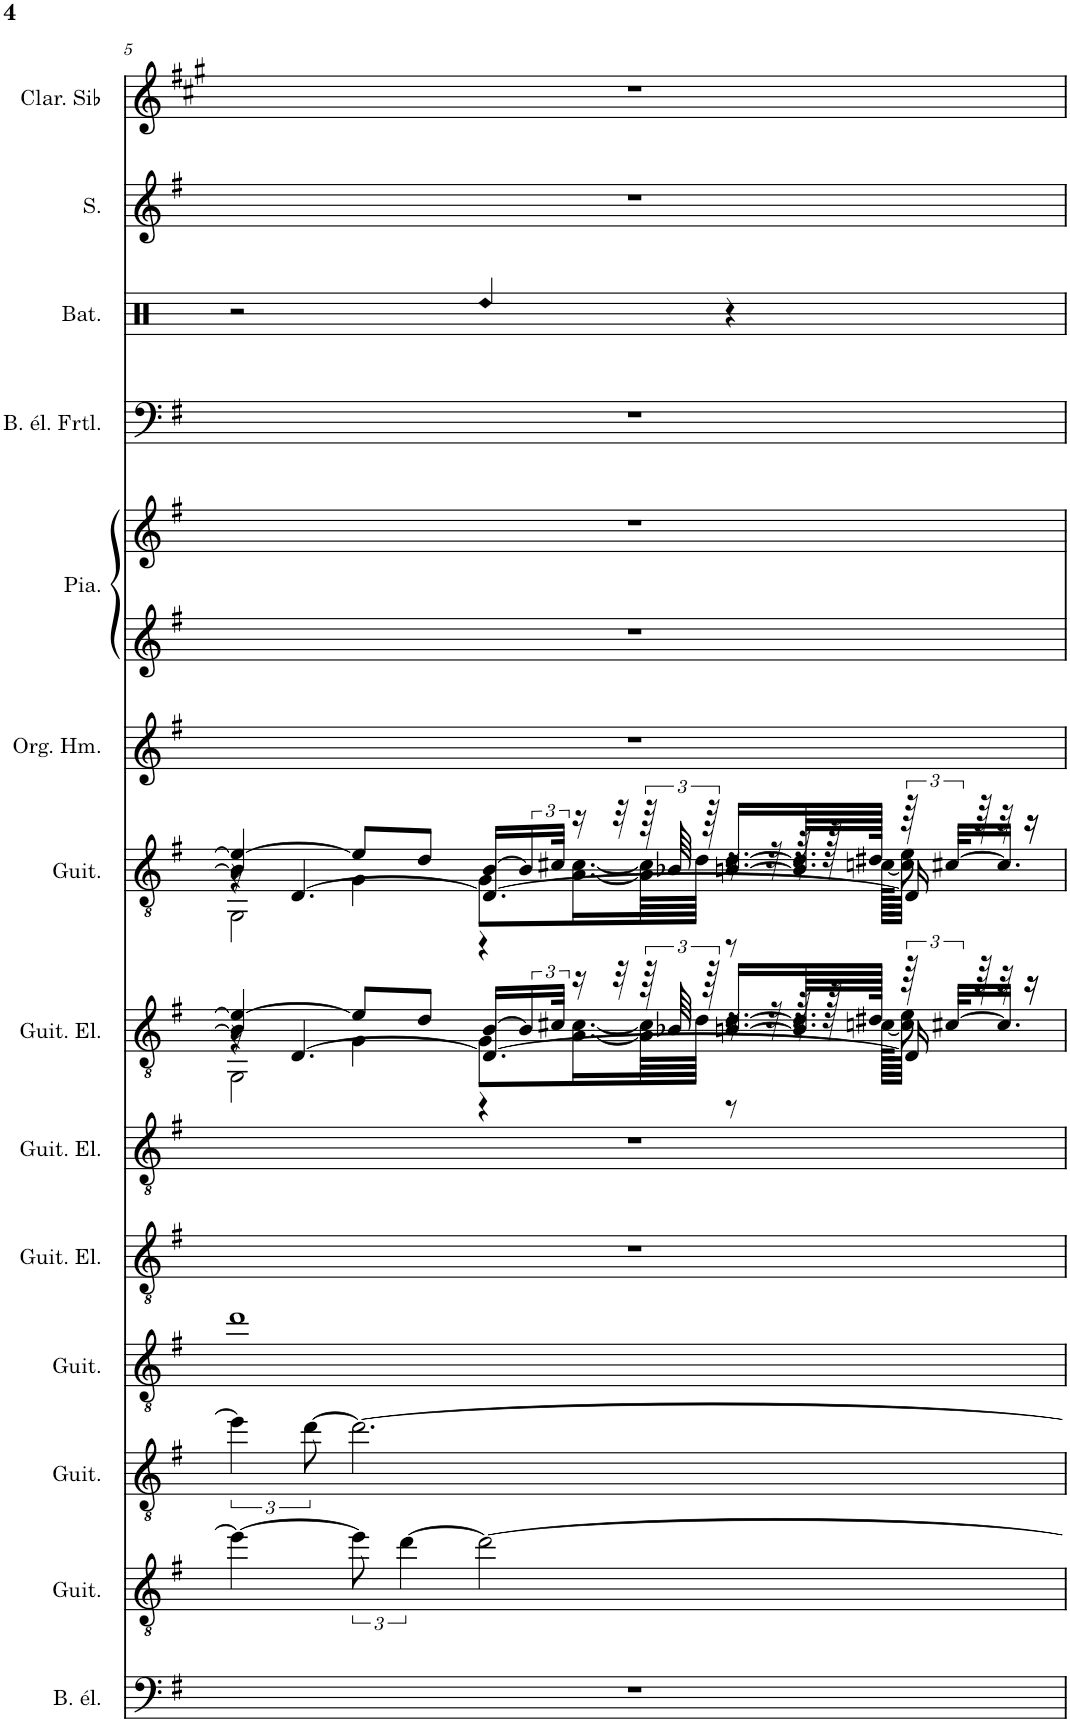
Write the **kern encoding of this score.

**kern	**kern	**kern	**kern	**kern	**kern	**kern	**kern	**kern	**kern	**kern	**kern	**kern	**kern	**kern
*part14	*part13	*part12	*part11	*part10	*part9	*part8	*part7	*part6	*part5	*part5	*part4	*part3	*part2	*part1
*staff15	*staff14	*staff13	*staff12	*staff11	*staff10	*staff9	*staff8	*staff7	*staff6	*staff5	*staff4	*staff3	*staff2	*staff1
*I"Basse électrique à 6 cordes, Harmoniques	*I"Guitare acoustique, �cho 2	*I"Guitare acoustique, �cho 1	*I"Guitare acoustique, Guitare 5	*I"Guitare électrique, Guitare 4	*I"Guitare électrique, Guitare 3	*I"Guitare électrique, Guitare 2	*I"Guitare acoustique, Guitare 1	*I"Orgue Hammond, Clavier 2	*I"Piano, Clavier 1	*	*I"Basse électrique fretless, Basse	*I"Batterie, Batterie	*I"Soprano, Choeurs	*I"Clarinette en Sib
*I'B. él.	*I'Guit.	*I'Guit.	*I'Guit.	*I'Guit. El.	*I'Guit. El.	*I'Guit. El.	*I'Guit.	*I'Org. Hm.	*I'Pia.	*	*I'B. él. Frtl.	*I'Bat.	*I'S.	*I'Clar. Sib
!!LO:PB:g=z
*clefF4	*clefGv2	*clefGv2	*clefGv2	*clefGv2	*clefGv2	*clefGv2	*clefGv2	*clefG2	*clefG2	*clefG2	*clefF4	*clefX	*clefG2	*clefG2
*Trd7c12	*	*	*	*	*	*	*	*	*	*	*Trd7c12	*	*	*Trd1c2
*k[f#]	*k[f#]	*k[f#]	*k[f#]	*k[f#]	*k[f#]	*k[f#]	*k[f#]	*k[f#]	*k[f#]	*k[f#]	*k[f#]	*k[]	*k[f#]	*k[f#c#g#]
*M4/4	*M4/4	*M4/4	*M4/4	*M4/4	*M4/4	*M4/4	*M4/4	*M4/4	*M4/4	*M4/4	*M4/4	*M4/4	*M4/4	*M4/4
=5	=5	=5	=5	=5	=5	=5	=5	=5	=5	=5	=5	=5	=5	=5
*	*	*	*	*	*	*^	*^	*	*	*	*	*	*	*
*	*	*	*	*	*	*	*^	*	*^	*	*	*	*	*	*	*
*	*	*	*	*	*	*	*	*^	*	*	*^	*	*	*	*	*	*	*
1r	4ee\_	6ee\]	1dd	1r	1r	4B/] 4e/_	4r	8r	2GG\	4B/] 4e/_	4r	8r	2GG\	1r	1r	1r	1r	2r	1r	1r
.	.	.	.	.	.	.	.	[4.D/	.	.	.	[4.D/	.	.	.	.	.	.	.	.
.	.	[12dd\	.	.	.	.	.	.	.	.	.	.	.	.	.	.	.	.	.	.
.	12ee\]	2.dd\_	.	.	.	8e/L]	4G\	.	.	8e/L]	4G\	.	.	.	.	.	.	.	.	.
.	[6dd\	.	.	.	.	.	.	.	.	.	.	.	.	.	.	.	.	.	.	.
.	.	.	.	.	.	8d/J	.	.	.	8d/J	.	.	.	.	.	.	.	.	.	.
!	!	!	!	!	!	!	!	!	!	!	!	!	!	!	!	!	!	!LO:N:head=diamond	!	!
.	2dd\_	.	.	.	.	[16B/LL	8G\L	4.D/_	4r	[16B/LL	8G\L	4.D/_	4r	.	.	.	.	4Rdd/	.	.
.	.	.	.	.	.	24B/]	.	.	.	24B/]	.	.	.	.	.	.	.	.	.	.
.	.	.	.	.	.	48c#X/JJk	.	.	.	48c#X/JJk	.	.	.	.	.	.	.	.	.	.
.	.	.	.	.	.	16r	[16.A\ [16.c#\L	.	.	16r	[16.A\ [16.c#\L	.	.	.	.	.	.	.	.	.
.	.	.	.	.	.	32r	.	.	.	32r	.	.	.	.	.	.	.	.	.	.
.	.	.	.	.	.	96r	64A\] 64c#\]LL	.	.	96r	64A\] 64c#\]LL	.	.	.	.	.	.	.	.	.
.	.	.	.	.	.	96B-X/	.	.	.	96B-X/	.	.	.	.	.	.	.	.	.	.
.	.	.	.	.	.	.	64d\JJJJ	.	.	.	64d\JJJJ	.	.	.	.	.	.	.	.	.
.	.	.	.	.	.	96r	.	.	.	96r	.	.	.	.	.	.	.	.	.	.
.	.	.	.	.	.	[16.Bn/ [16.d/LL	16r	.	8r	[16.Bn/ [16.d/LL	16r	.	8r	.	.	.	.	4r	.	.
.	.	.	.	.	.	.	32r	.	.	.	32r	.	.	.	.	.	.	.	.	.
.	.	.	.	.	.	64.B/] 64.d/]LL	64r	.	.	64.B/] 64.d/]LL	64r	.	.	.	.	.	.	.	.	.
.	.	.	.	.	.	.	128r	.	.	.	128r	.	.	.	.	.	.	.	.	.
.	.	.	.	.	.	128d#X/JJJJk	[128cn\KLLLL	.	.	128d#X/JJJJk	[128cn\KLLLL	.	.	.	.	.	.	.	.	.
.	.	.	.	.	.	96r	64c\JJJJ]	16D/]	8e\	96r	64c\JJJJ]	16D/]	8e\	.	.	.	.	.	.	.
.	.	.	.	.	.	[48c#X/KLL	.	.	.	[48c#X/KLL	.	.	.	.	.	.	.	.	.	.
.	.	.	.	.	.	.	64r	.	.	.	64r	.	.	.	.	.	.	.	.	.
.	.	.	.	.	.	16.c#/JJ]	32r	.	.	16.c#/JJ]	32r	.	.	.	.	.	.	.	.	.
.	.	.	.	.	.	.	16r	16r	.	.	16r	16r	.	.	.	.	.	.	.	.
*	*	*	*	*	*	*v	*v	*v	*v	*	*	*	*	*	*	*	*	*	*	*
*	*	*	*	*	*	*	*v	*v	*v	*v	*	*	*	*	*	*	*
=	=	=	=	=	=	=	=	=	=	=	=	=	=	=
*-	*-	*-	*-	*-	*-	*-	*-	*-	*-	*-	*-	*-	*-	*-
